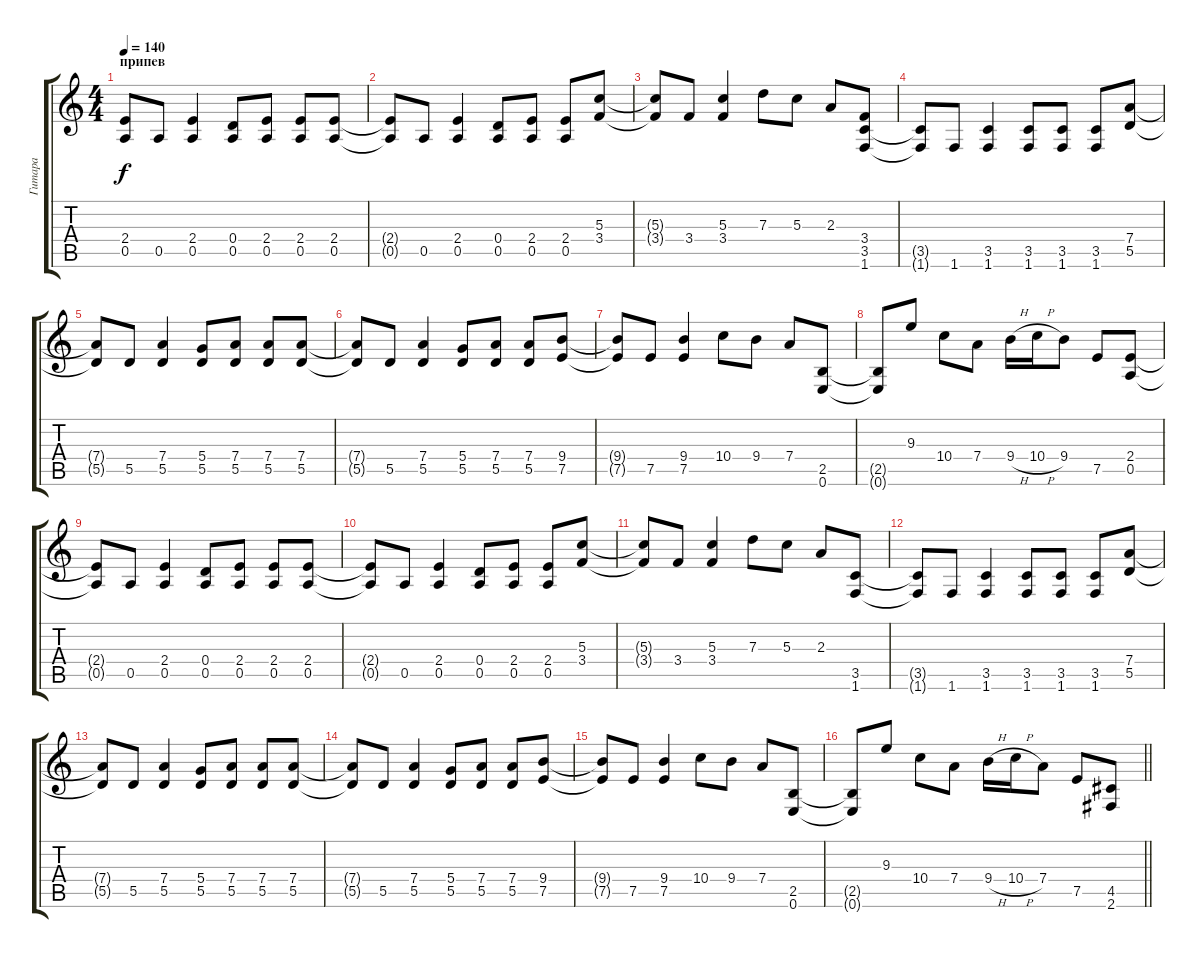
\track ("Гитара" "Гитара") {instrument distortionguitar}
\staff {score tabs}
\tuning (E4 B3 G3 D3 A2 E2) {hide}
\ts (4 4)
\section ("" "припев")
\tempo 140
\clef g2
\ks c
(2.4{t} 0.5{t}).8{dy f} 0.5.8 (2.4 0.5).4 (0.4 0.5).8 (2.4 0.5).8 (2.4 0.5).8 (2.4 0.5).8 |
(2.4{t} 0.5{t}).8 0.5.8 (2.4 0.5).4 (0.4 0.5).8 (2.4 0.5).8 (2.4 0.5).8 (5.3 3.4).8 |
(5.3{t} 3.4{t}).8 3.4.8 (5.3 3.4).4 7.3.8 5.3.8 2.3.8 (3.4 3.5 1.6).8 |
(3.5{t} 1.6{t}).8 1.6.8 (3.5 1.6).4 (3.5 1.6).8 (3.5 1.6).8 (3.5 1.6).8 (7.4 5.5).8 |
(7.4{t} 5.5{t}).8 5.5.8 (7.4 5.5).4 (5.4 5.5).8 (7.4 5.5).8 (7.4 5.5).8 (7.4 5.5).8 |
(7.4{t} 5.5{t}).8 5.5.8 (7.4 5.5).4 (5.4 5.5).8 (7.4 5.5).8 (7.4 5.5).8 (9.4 7.5).8 |
(9.4{t} 7.5{t}).8 7.5.8 (9.4 7.5).4 10.4.8 9.4.8 7.4.8 (2.5 0.6).8 |
(2.5{t} 0.6{t}).8 9.3.8 10.4.8 7.4.8 9.4{h}.16 10.4{h}.16 9.4.8 7.5.8 (2.4 0.5).8 |
(2.4{t} 0.5{t}).8 0.5.8 (2.4 0.5).4 (0.4 0.5).8 (2.4 0.5).8 (2.4 0.5).8 (2.4 0.5).8 |
(2.4{t} 0.5{t}).8 0.5.8 (2.4 0.5).4 (0.4 0.5).8 (2.4 0.5).8 (2.4 0.5).8 (5.3 3.4).8 |
(5.3{t} 3.4{t}).8 3.4.8 (5.3 3.4).4 7.3.8 5.3.8 2.3.8 (3.5 1.6).8 |
(3.5{t} 1.6{t}).8 1.6.8 (3.5 1.6).4 (3.5 1.6).8 (3.5 1.6).8 (3.5 1.6).8 (7.4 5.5).8 |
(7.4{t} 5.5{t}).8 5.5.8 (7.4 5.5).4 (5.4 5.5).8 (7.4 5.5).8 (7.4 5.5).8 (7.4 5.5).8 |
(7.4{t} 5.5{t}).8 5.5.8 (7.4 5.5).4 (5.4 5.5).8 (7.4 5.5).8 (7.4 5.5).8 (9.4 7.5).8 |
(9.4{t} 7.5{t}).8 7.5.8 (9.4 7.5).4 10.4.8 9.4.8 7.4.8 (2.5 0.6).8 |
\barLineRight lightlight
(2.5{t} 0.6{t}).8 9.3.8 10.4.8 7.4.8 9.4{h}.16 10.4{h}.16 7.4.8 7.5.8 (4.5 2.6).8
